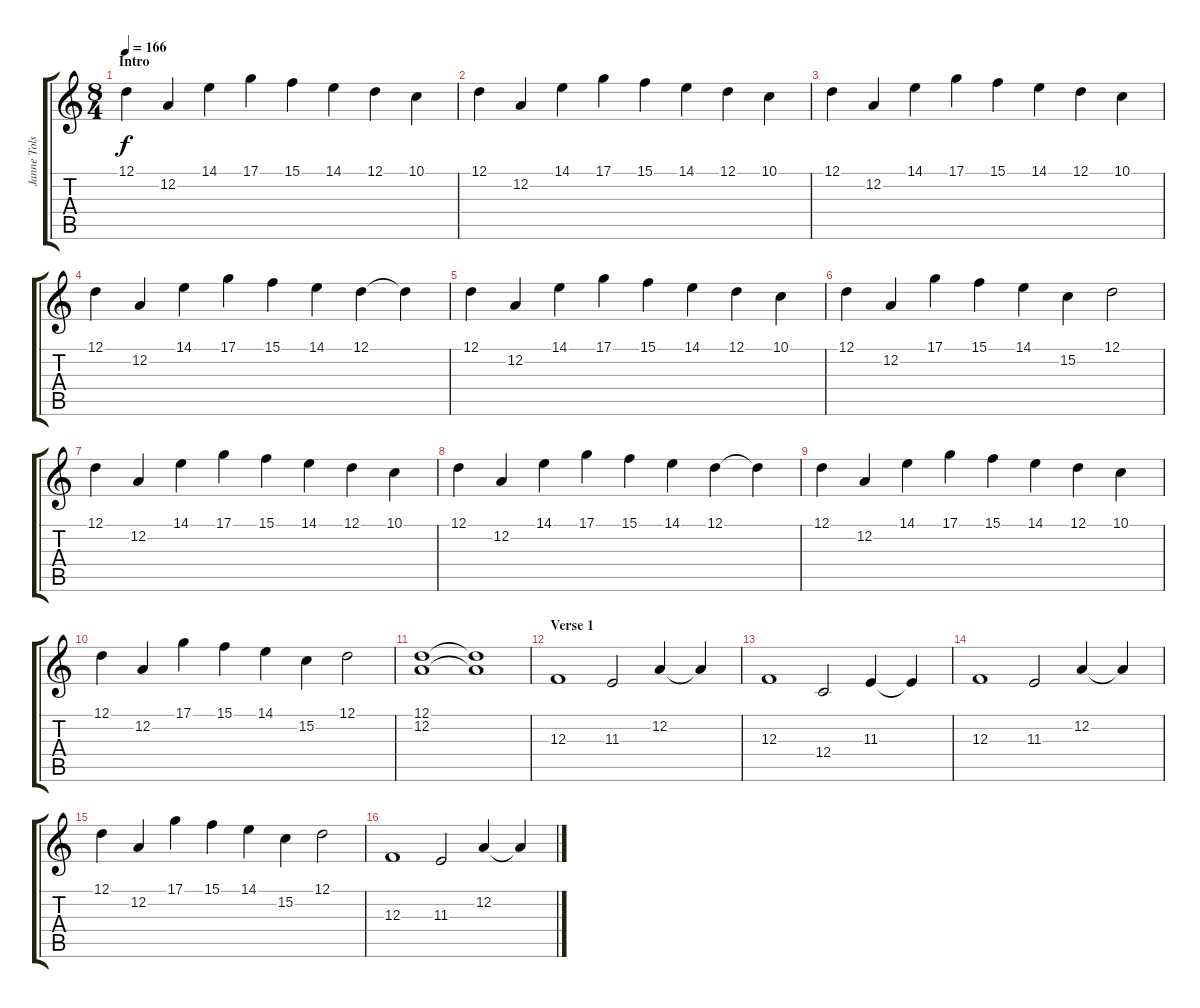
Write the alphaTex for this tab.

\track ("Janne Tolsa - Keyboard" "Janne Tols") {instrument stringensemble1}
\staff {score tabs}
\tuning (D4 A3 F3 C3 G2 D2) {hide}
\ts (8 4)
\section ("" "Intro")
\tempo 166
\clef g2
\ks c
12.1.4{dy f instrument stringensemble1} 12.2.4 14.1.4 17.1.4 15.1.4 14.1.4 12.1.4 10.1.4 |
12.1.4 12.2.4 14.1.4 17.1.4 15.1.4 14.1.4 12.1.4 10.1.4 |
12.1.4 12.2.4 14.1.4 17.1.4 15.1.4 14.1.4 12.1.4 10.1.4 |
12.1.4 12.2.4 14.1.4 17.1.4 15.1.4 14.1.4 12.1.4 12.1{t}.4 |
12.1.4 12.2.4 14.1.4 17.1.4 15.1.4 14.1.4 12.1.4 10.1.4 |
12.1.4 12.2.4 17.1.4 15.1.4 14.1.4 15.2.4 12.1.2 |
12.1.4 12.2.4 14.1.4 17.1.4 15.1.4 14.1.4 12.1.4 10.1.4 |
12.1.4 12.2.4 14.1.4 17.1.4 15.1.4 14.1.4 12.1.4 12.1{t}.4 |
12.1.4 12.2.4 14.1.4 17.1.4 15.1.4 14.1.4 12.1.4 10.1.4 |
12.1.4 12.2.4 17.1.4 15.1.4 14.1.4 15.2.4 12.1.2 |
(12.1 12.2).1 (12.1{t} 12.2{t}).1 |
\section ("" "Verse 1")
12.3.1{volume 9} 11.3.2 12.2.4 12.2{t}.4 |
12.3.1 12.4.2 11.3.4 11.3{t}.4 |
12.3.1 11.3.2 12.2.4 12.2{t}.4 |
12.1.4{volume 11} 12.2.4 17.1.4 15.1.4 14.1.4 15.2.4 12.1.2 |
12.3.1{volume 9} 11.3.2 12.2.4 12.2{t}.4
